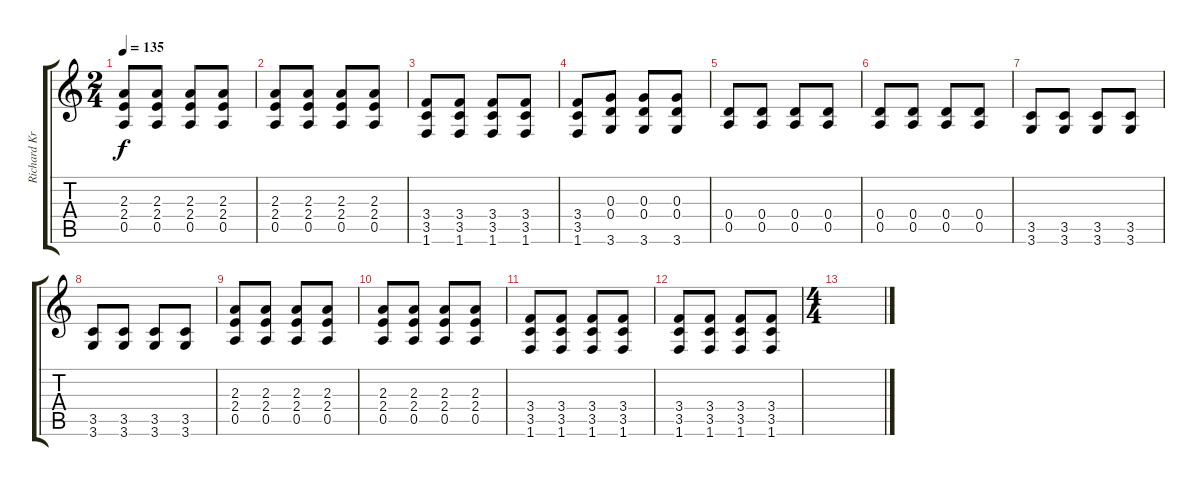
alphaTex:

\track ("Richard Kruspe / Main Guitar" "Richard Kr") {instrument distortionguitar}
\staff {score tabs}
\tuning (E4 B3 G3 D3 A2 E2) {hide}
\ts (2 4)
\tempo 135
\clef g2
\ks c
(2.3 2.4 0.5).8{dy f} (2.3 2.4 0.5).8 (2.3 2.4 0.5).8 (2.3 2.4 0.5).8 |
(2.3 2.4 0.5).8 (2.3 2.4 0.5).8 (2.3 2.4 0.5).8 (2.3 2.4 0.5).8 |
(3.4 3.5 1.6).8 (3.4 3.5 1.6).8 (3.4 3.5 1.6).8 (3.4 3.5 1.6).8 |
(3.4 3.5 1.6).8 (0.3 0.4 3.6).8 (0.3 0.4 3.6).8 (0.3 0.4 3.6).8 |
(0.4 0.5).8 (0.4 0.5).8 (0.4 0.5).8 (0.4 0.5).8 |
(0.4 0.5).8 (0.4 0.5).8 (0.4 0.5).8 (0.4 0.5).8 |
(3.5 3.6).8 (3.5 3.6).8 (3.5 3.6).8 (3.5 3.6).8 |
(3.5 3.6).8 (3.5 3.6).8 (3.5 3.6).8 (3.5 3.6).8 |
(2.3 2.4 0.5).8 (2.3 2.4 0.5).8 (2.3 2.4 0.5).8 (2.3 2.4 0.5).8 |
(2.3 2.4 0.5).8 (2.3 2.4 0.5).8 (2.3 2.4 0.5).8 (2.3 2.4 0.5).8 |
(3.4 3.5 1.6).8 (3.4 3.5 1.6).8 (3.4 3.5 1.6).8 (3.4 3.5 1.6).8 |
(3.4 3.5 1.6).8 (3.4 3.5 1.6).8 (3.4 3.5 1.6).8 (3.4 3.5 1.6).8 |
\ts (4 4)
